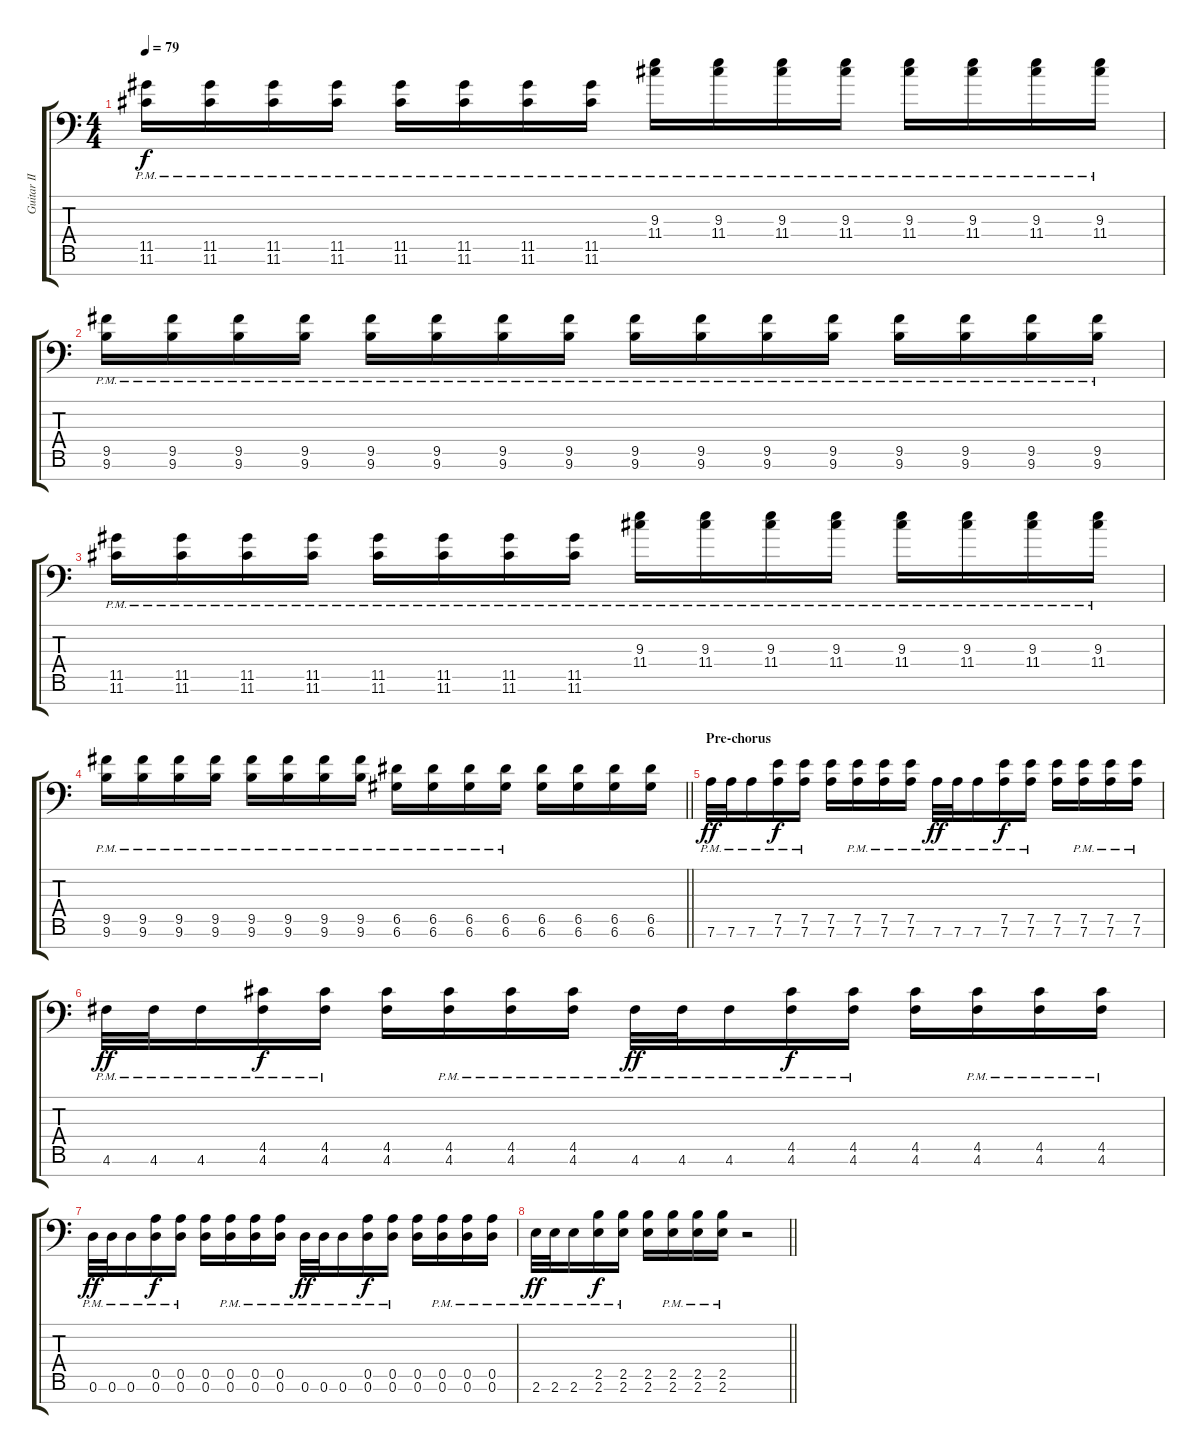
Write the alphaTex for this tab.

\track ("Guitar II" "Guitar II") {instrument distortionguitar}
\staff {score tabs}
\tuning (E4 B3 G3 D3 A2 D2 A1) {hide}
\ts (4 4)
\tempo 79
\clef f4
\ks c
(11.5{pm} 11.6{pm}).16{dy f} (11.5{pm} 11.6{pm}).16 (11.5{pm} 11.6{pm}).16 (11.5{pm} 11.6{pm}).16 (11.5{pm} 11.6{pm}).16 (11.5{pm} 11.6{pm}).16 (11.5{pm} 11.6{pm}).16 (11.5{pm} 11.6{pm}).16 (9.3{pm} 11.4{pm}).16 (9.3{pm} 11.4{pm}).16 (9.3{pm} 11.4{pm}).16 (9.3{pm} 11.4{pm}).16 (9.3{pm} 11.4{pm}).16 (9.3{pm} 11.4{pm}).16 (9.3{pm} 11.4{pm}).16 (9.3{pm} 11.4{pm}).16 |
(9.5{pm} 9.6{pm}).16 (9.5{pm} 9.6{pm}).16 (9.5{pm} 9.6{pm}).16 (9.5{pm} 9.6{pm}).16 (9.5{pm} 9.6{pm}).16 (9.5{pm} 9.6{pm}).16 (9.5{pm} 9.6{pm}).16 (9.5{pm} 9.6{pm}).16 (9.5{pm} 9.6{pm}).16 (9.5{pm} 9.6{pm}).16 (9.5{pm} 9.6{pm}).16 (9.5{pm} 9.6{pm}).16 (9.5{pm} 9.6{pm}).16 (9.5{pm} 9.6{pm}).16 (9.5{pm} 9.6{pm}).16 (9.5{pm} 9.6{pm}).16 |
(11.5{pm} 11.6{pm}).16 (11.5{pm} 11.6{pm}).16 (11.5{pm} 11.6{pm}).16 (11.5{pm} 11.6{pm}).16 (11.5{pm} 11.6{pm}).16 (11.5{pm} 11.6{pm}).16 (11.5{pm} 11.6{pm}).16 (11.5{pm} 11.6{pm}).16 (9.3{pm} 11.4{pm}).16 (9.3{pm} 11.4{pm}).16 (9.3{pm} 11.4{pm}).16 (9.3{pm} 11.4{pm}).16 (9.3{pm} 11.4{pm}).16 (9.3{pm} 11.4{pm}).16 (9.3{pm} 11.4{pm}).16 (9.3{pm} 11.4{pm}).16 |
\barLineRight lightlight
(9.5{pm} 9.6{pm}).16 (9.5{pm} 9.6{pm}).16 (9.5{pm} 9.6{pm}).16 (9.5{pm} 9.6{pm}).16 (9.5{pm} 9.6{pm}).16 (9.5{pm} 9.6{pm}).16 (9.5{pm} 9.6{pm}).16 (9.5{pm} 9.6{pm}).16 (6.5{pm} 6.6{pm}).16 (6.5{pm} 6.6{pm}).16 (6.5{pm} 6.6{pm}).16 (6.5{pm} 6.6{pm}).16 (6.5 6.6).16 (6.5 6.6).16 (6.5 6.6).16 (6.5 6.6).16 |
\section ("" "Pre-chorus")
7.6{pm}.32{dy ff} 7.6{pm}.32 7.6{pm}.16 (7.5{pm} 7.6{pm}).16{dy f} (7.5{pm} 7.6{pm}).16 (7.5 7.6).16 (7.5{pm} 7.6{pm}).16 (7.5{pm} 7.6{pm}).16 (7.5{pm} 7.6{pm}).16 7.6{pm}.32{dy ff} 7.6{pm}.32 7.6{pm}.16 (7.5{pm} 7.6{pm}).16{dy f} (7.5{pm} 7.6{pm}).16 (7.5 7.6).16 (7.5{pm} 7.6{pm}).16 (7.5{pm} 7.6{pm}).16 (7.5{pm} 7.6{pm}).16 |
4.6{pm}.32{dy ff} 4.6{pm}.32 4.6{pm}.16 (4.5{pm} 4.6{pm}).16{dy f} (4.5{pm} 4.6{pm}).16 (4.5 4.6).16 (4.5{pm} 4.6{pm}).16 (4.5{pm} 4.6{pm}).16 (4.5{pm} 4.6{pm}).16 4.6{pm}.32{dy ff} 4.6{pm}.32 4.6{pm}.16 (4.5{pm} 4.6{pm}).16{dy f} (4.5{pm} 4.6{pm}).16 (4.5 4.6).16 (4.5{pm} 4.6{pm}).16 (4.5{pm} 4.6{pm}).16 (4.5{pm} 4.6{pm}).16 |
0.6{pm}.32{dy ff} 0.6{pm}.32 0.6{pm}.16 (0.5{pm} 0.6{pm}).16{dy f} (0.5{pm} 0.6{pm}).16 (0.5 0.6).16 (0.5{pm} 0.6{pm}).16 (0.5{pm} 0.6{pm}).16 (0.5{pm} 0.6{pm}).16 0.6{pm}.32{dy ff} 0.6{pm}.32 0.6{pm}.16 (0.5{pm} 0.6{pm}).16{dy f} (0.5{pm} 0.6{pm}).16 (0.5 0.6).16 (0.5{pm} 0.6{pm}).16 (0.5{pm} 0.6{pm}).16 (0.5{pm} 0.6{pm}).16 |
\barLineRight lightlight
2.6{pm}.32{dy ff} 2.6{pm}.32 2.6{pm}.16 (2.5{pm} 2.6{pm}).16{dy f} (2.5{pm} 2.6{pm}).16 (2.5 2.6).16 (2.5{pm} 2.6{pm}).16 (2.5{pm} 2.6{pm}).16 (2.5{pm} 2.6{pm}).16 r.2
